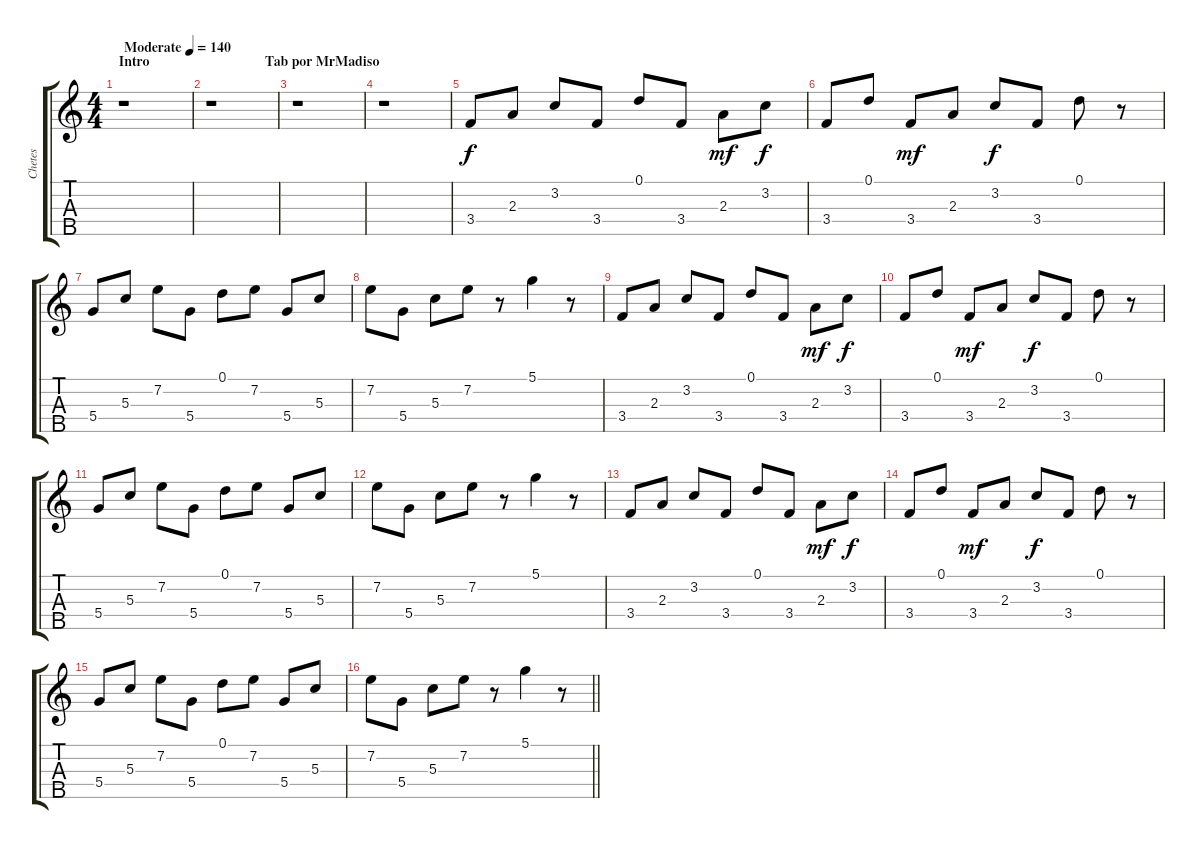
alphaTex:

\track ("Chetes" "Chetes") {instrument banjo}
\staff {score tabs}
\tuning (D4 A3 G3 D3 G4) {hide}
\displaytranspose 12
\ts (4 4)
\section ("" "Intro                                 Tab por MrMadiso")
\tempo (140 "Moderate")
\clef g2
\ks c
r.1{dy f instrument banjo} |
r.1 |
r.1 |
r.1 |
3.4.8 2.3.8 3.2.8 3.4.8 0.1.8 3.4.8 2.3.8{dy mf} 3.2.8{dy f} |
3.4.8 0.1.8 3.4.8{dy mf} 2.3.8 3.2.8{dy f} 3.4.8 0.1.8 r.8 |
5.4.8 5.3.8 7.2.8 5.4.8 0.1.8 7.2.8 5.4.8 5.3.8 |
7.2.8 5.4.8 5.3.8 7.2.8 r.8 5.1.4 r.8 |
3.4.8 2.3.8 3.2.8 3.4.8 0.1.8 3.4.8 2.3.8{dy mf} 3.2.8{dy f} |
3.4.8 0.1.8 3.4.8{dy mf} 2.3.8 3.2.8{dy f} 3.4.8 0.1.8 r.8 |
5.4.8 5.3.8 7.2.8 5.4.8 0.1.8 7.2.8 5.4.8 5.3.8 |
7.2.8 5.4.8 5.3.8 7.2.8 r.8 5.1.4 r.8 |
3.4.8 2.3.8 3.2.8 3.4.8 0.1.8 3.4.8 2.3.8{dy mf} 3.2.8{dy f} |
3.4.8 0.1.8 3.4.8{dy mf} 2.3.8 3.2.8{dy f} 3.4.8 0.1.8 r.8 |
5.4.8 5.3.8 7.2.8 5.4.8 0.1.8 7.2.8 5.4.8 5.3.8 |
\barLineRight lightlight
7.2.8 5.4.8 5.3.8 7.2.8 r.8 5.1.4 r.8
